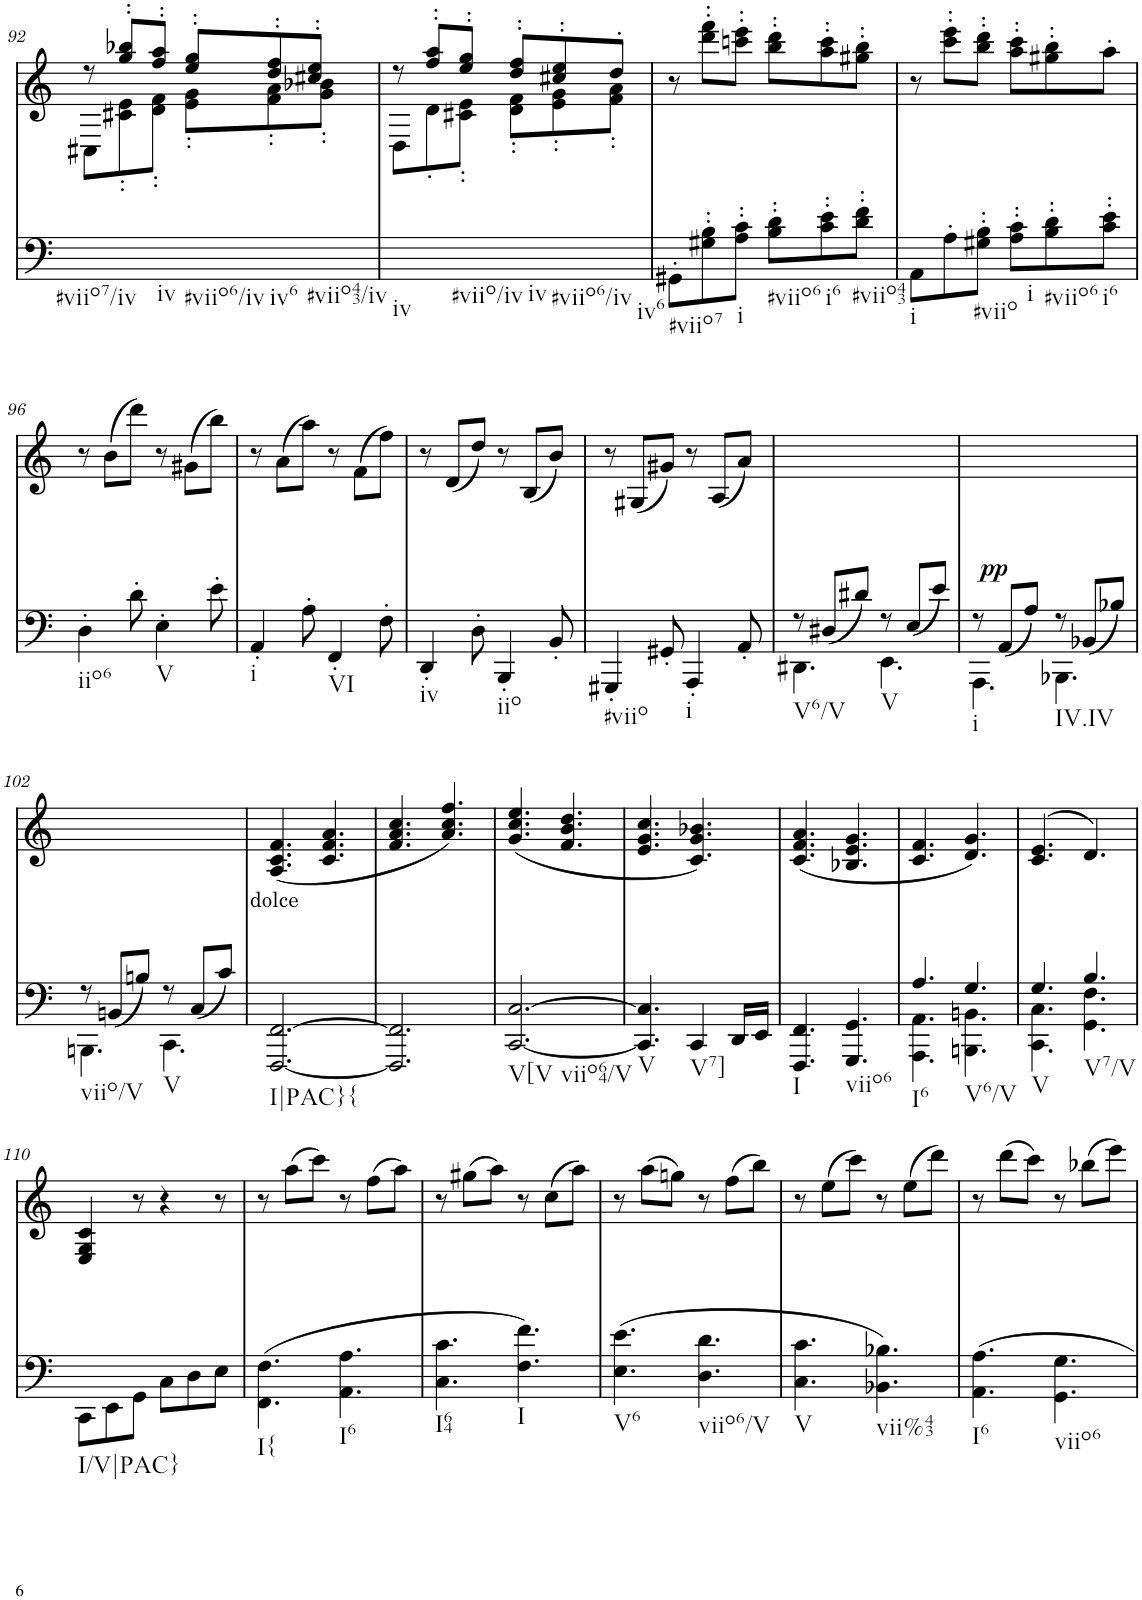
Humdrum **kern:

**kern	**dynam	**kern	**text
*part2	*part2	*part1	*part1
*staff2	*staff2	*staff1	*staff1
*I"piano	*	*I"piano	*
*I'Pno	*	*I'Pno	*
!!LO:PB:g=z
*clefF4	*	*clefG2	*
*k[]	*	*k[]	*
*M6/8	*	*M6/8	*
=92	=92	=92	=92
*	*	*^	*
!LO:TX:b:t=#viio7/iv	!	!	!	!
!LO:TX:b:t=iv	!	!	!	!
!LO:TX:b:t=#viio6/iv	!	!	!	!
!LO:TX:b:t=iv6	!	!	!	!
!LO:TX:b:t=#viio43/iv	!	!	!	!
2.ryy	.	8r	8C#X\L	.
.	.	8gg/' 8bb-X/'L	8c#X\' 8e\'	.
.	.	8ff/' 8aa/'J	8d\' 8f\'J	.
.	.	8ee/' 8gg/'L	8e\' 8g\'L	.
.	.	8dd/' 8ff/'	8f\' 8a\'	.
.	.	8cc#X/' 8ee/'J	8g\' 8b-X\'J	.
=93	=93	=93	=93	=93
!LO:TX:b:t=iv	!	!	!	!
!LO:TX:b:t=#viio/iv	!	!	!	!
!LO:TX:b:t=iv	!	!	!	!
!LO:TX:b:t=#viio6/iv	!	!	!	!
!LO:TX:b:t=iv6	!	!	!	!
2.ryy	.	8r	8D\L	.
.	.	8ff/' 8aa/'L	8d'\	.
.	.	8ee/' 8gg/'J	8c#X\' 8e\'J	.
.	.	8dd/' 8ff/'L	8d\' 8f\'L	.
.	.	8cc#X/' 8ee/'	8e\' 8g\'	.
.	.	8dd'/J	8f\' 8a\'J	.
=94	=94	=94	=94	=94
!LO:TX:b:t=#viio7	!	!	!	!
*	*	*v	*v	*
8GG#X'\L	.	8r	.
8G#X\' 8B\'	.	8ddd\' 8fff\'L	.
!LO:TX:b:t=i	!	!	!
8A\' 8c\'J	.	8cccn\' 8eee\'J	.
!LO:TX:b:t=#viio6	!	!	!
8B\' 8d\'L	.	8bb\' 8ddd\'L	.
!LO:TX:b:t=i6	!	!	!
8c\' 8e\'	.	8aa\' 8ccc\'	.
!LO:TX:b:t=#viio43	!	!	!
8d\' 8f\'J	.	8gg#X\' 8bb\'J	.
=95	=95	=95	=95
!LO:TX:b:t=i	!	!	!
8AA\L	.	8r	.
8A'\	.	8ccc\' 8eee\'L	.
!LO:TX:b:t=#viio	!	!	!
8G#X\' 8B\'J	.	8bb\' 8ddd\'J	.
!LO:TX:b:t=i	!	!	!
8A\' 8c\'L	.	8aa\' 8ccc\'L	.
!LO:TX:b:t=#viio6	!	!	!
8B\' 8d\'	.	8gg#X\' 8bb\'	.
!LO:TX:b:t=i6	!	!	!
8c\' 8e\'J	.	8aa'\J	.
!!LO:LB:g=z
=96	=96	=96	=96
!LO:TX:b:t=iio6	!	!	!
4D'\	.	8r	.
.	.	(8b\L	.
8d'\	.	8ddd\J)	.
!LO:TX:b:t=V	!	!	!
4E'\	.	8r	.
.	.	(8g#X\L	.
8e'\	.	8bb\J)	.
=97	=97	=97	=97
!LO:TX:b:t=i	!	!	!
4AA'/	.	8r	.
.	.	(8a\L	.
8A'\	.	8aa\J)	.
!LO:TX:b:t=VI	!	!	!
4FF'/	.	8r	.
.	.	(8f\L	.
8F'\	.	8ff\J)	.
=98	=98	=98	=98
!LO:TX:b:t=iv	!	!	!
4DD'/	.	8r	.
.	.	(8d/L	.
8D'\	.	8dd/J)	.
!LO:TX:b:t=iio	!	!	!
4BBB'/	.	8r	.
.	.	(8B/L	.
8BB'/	.	8b/J)	.
=99	=99	=99	=99
!LO:TX:b:t=#viio	!	!	!
4GGG#X'/	.	8r	.
.	.	(8G#X/L	.
8GG#X'/	.	8g#X/J)	.
!LO:TX:b:t=i	!	!	!
4AAA'/	.	8r	.
.	.	(8A/L	.
8AA'/	.	8a/J)	.
=100	=100	=100	=100
*^	*	*	*
!LO:TX:b:t=V6/V	!	!	!	!
8r	4.DD#X\	.	2.ryy	.
(<8D#X/L	.	.	.	.
8d#X/J)	.	.	.	.
!LO:TX:b:t=V	!	!	!	!
8r	4.EE\	.	.	.
(<8E/L	.	.	.	.
8e/J)	.	.	.	.
=101	=101	=101	=101	=101
!LO:TX:b:t=i	!	!	!	!
!	!	!LO:DY:a	!	!
8r	4.AAA\	pp	2.ryy	.
(<8AA/L	.	.	.	.
8A/J)	.	.	.	.
!LO:TX:b:t=IV.IV	!	!	!	!
8r	4.BBB-X\	.	.	.
(<8BB-X/L	.	.	.	.
8B-X/J)	.	.	.	.
!!LO:LB:g=z
=102	=102	=102	=102	=102
!LO:TX:b:t=viio/V	!	!	!	!
8r	4.BBBn\	.	2.ryy	.
(<8BBn/L	.	.	.	.
8Bn/J)	.	.	.	.
!LO:TX:b:t=V	!	!	!	!
8r	4.CC\	.	.	.
(<8C/L	.	.	.	.
8c/J)	.	.	.	.
*v	*v	*	*	*
=103	=103	=103	=103
!LO:TX:b:t=I|PAC}{	!	!	!
!	!	!	!LO:LY:b
[2.FFF/ [2.FF/	.	(4.A/ 4.c/ 4.f/	dolce
.	.	4.c/ 4.f/ 4.a/	.
=104	=104	=104	=104
2.FFF/] 2.FF/]	.	4.f/ 4.a/ 4.cc/	.
.	.	4.a/ 4.cc/ 4.ff/)	.
=105	=105	=105	=105
!LO:TX:b:t=V[V	!	!	!
!LO:TX:b:t=viio64/V	!	!	!
[2.CC/ [2.C/	.	(4.g/ 4.cc/ 4.ee/	.
.	.	4.f/ 4.b/ 4.dd/	.
=106	=106	=106	=106
!LO:TX:b:t=V	!	!	!
4.CC/] 4.C/]	.	4.e/ 4.g/ 4.cc/	.
!LO:TX:b:t=V7]	!	!	!
4CC/	.	4.c/ 4.g/ 4.b-X/)	.
16DD/LL	.	.	.
16EE/JJ	.	.	.
=107	=107	=107	=107
!LO:TX:b:t=I	!	!	!
4.FFF/ 4.FF/	.	(4.c/ 4.f/ 4.a/	.
!LO:TX:b:t=viio6	!	!	!
4.GGG/ 4.GG/	.	4.B-X/ 4.e/ 4.g/	.
=108	=108	=108	=108
*^	*	*	*
!LO:TX:b:t=I6	!	!	!	!
4.A/	4.AAA\ 4.AA\	.	4.c/ 4.f/	.
!LO:TX:b:t=V6/V	!	!	!	!
4.G/	4.BBBn\ 4.BBn\	.	4.d/ 4.g/)	.
=109	=109	=109	=109	=109
!LO:TX:b:t=V	!	!	!	!
4.G/	4.CC\ 4.C\	.	(>4.c/ 4.e/	.
!LO:TX:b:t=V7/V	!	!	!	!
4.B/	4.GG\ 4.F\	.	4.d/)	.
!!LO:LB:g=z
=110	=110	=110	=110	=110
!LO:TX:b:t=I/V|PAC}	!	!	!	!
*v	*v	*	*	*
8CC\L	.	4E/ 4G/ 4c/	.
8EE\	.	.	.
8GG\J	.	8r	.
8C\L	.	4r	.
8D\	.	.	.
8E\J	.	8r	.
=111	=111	=111	=111
!LO:TX:b:t=I{	!	!	!
(4.FF\ 4.F\	.	8r	.
.	.	(8aa\L	.
.	.	8ccc\J)	.
!LO:TX:b:t=I6	!	!	!
4.AA\ 4.A\	.	8r	.
.	.	(8ff\L	.
.	.	8aa\J)	.
=112	=112	=112	=112
!LO:TX:b:t=I64	!	!	!
4.C\ 4.c\	.	8r	.
.	.	(8gg#X\L	.
.	.	8aa\J)	.
!LO:TX:b:t=I	!	!	!
4.F\ 4.f\)	.	8r	.
.	.	(8cc\L	.
.	.	8aa\J)	.
=113	=113	=113	=113
!LO:TX:b:t=V6	!	!	!
(4.E\ 4.e\	.	8r	.
.	.	(8aa\L	.
.	.	8ggn\J)	.
!LO:TX:b:t=viio6/V	!	!	!
4.D\ 4.d\	.	8r	.
.	.	(8ff\L	.
.	.	8bb\J)	.
=114	=114	=114	=114
!LO:TX:b:t=V	!	!	!
4.C\ 4.c\	.	8r	.
.	.	(8ee\L	.
.	.	8ccc\J)	.
!LO:TX:b:t=vii%43	!	!	!
4.BB-X\ 4.B-X\)	.	8r	.
.	.	(8ee\L	.
.	.	8ddd\J)	.
=115	=115	=115	=115
!LO:TX:b:t=I6	!	!	!
4.AA\ 4.A\	.	8r	.
.	.	(8ddd\L	.
.	.	8ccc\J)	.
!LO:TX:b:t=viio6	!	!	!
4.GG\ 4.G\	.	8r	.
.	.	(8bb-X\L	.
.	.	8eee\J)	.
=	=	=	=
*-	*-	*-	*-
